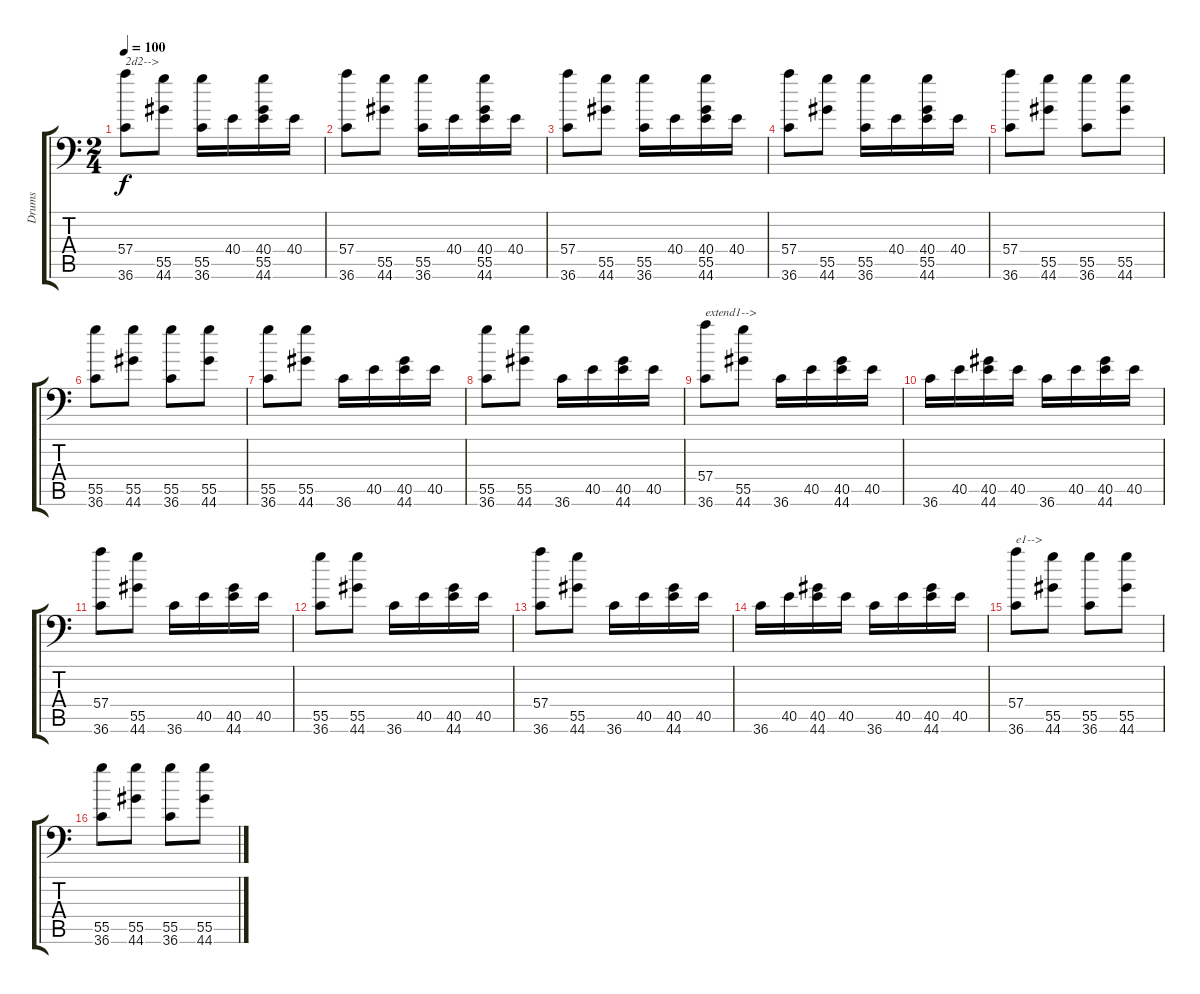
\track ("Drums" "Drums") {instrument acousticgrandpiano}
\staff {score tabs}
\tuning (C-1 C-1 C-1 C-1 C-1 C-1) {hide}
\ts (2 4)
\tempo 100
\clef f4
\ks c
(57.4 36.6).8{txt "2d2-->" dy f} (55.5 44.6).8 (55.5 36.6).16 40.4.16 (40.4 55.5 44.6).16 40.4.16 |
(57.4 36.6).8 (55.5 44.6).8 (55.5 36.6).16 40.4.16 (40.4 55.5 44.6).16 40.4.16 |
(57.4 36.6).8 (55.5 44.6).8 (55.5 36.6).16 40.4.16 (40.4 55.5 44.6).16 40.4.16 |
(57.4 36.6).8 (55.5 44.6).8 (55.5 36.6).16 40.4.16 (40.4 55.5 44.6).16 40.4.16 |
(57.4 36.6).8 (55.5 44.6).8 (55.5 36.6).8 (55.5 44.6).8 |
(55.5 36.6).8 (55.5 44.6).8 (55.5 36.6).8 (55.5 44.6).8 |
(55.5 36.6).8 (55.5 44.6).8 36.6.16 40.5.16 (40.5 44.6).16 40.5.16 |
(55.5 36.6).8 (55.5 44.6).8 36.6.16 40.5.16 (40.5 44.6).16 40.5.16 |
(57.4 36.6).8{txt "extend1-->"} (55.5 44.6).8 36.6.16 40.5.16 (40.5 44.6).16 40.5.16 |
36.6.16 40.5.16 (40.5 44.6).16 40.5.16 36.6.16 40.5.16 (40.5 44.6).16 40.5.16 |
(57.4 36.6).8 (55.5 44.6).8 36.6.16 40.5.16 (40.5 44.6).16 40.5.16 |
(55.5 36.6).8 (55.5 44.6).8 36.6.16 40.5.16 (40.5 44.6).16 40.5.16 |
(57.4 36.6).8 (55.5 44.6).8 36.6.16 40.5.16 (40.5 44.6).16 40.5.16 |
36.6.16 40.5.16 (40.5 44.6).16 40.5.16 36.6.16 40.5.16 (40.5 44.6).16 40.5.16 |
(57.4 36.6).8{txt "e1-->"} (55.5 44.6).8 (55.5 36.6).8 (55.5 44.6).8 |
(55.5 36.6).8 (55.5 44.6).8 (55.5 36.6).8 (55.5 44.6).8
